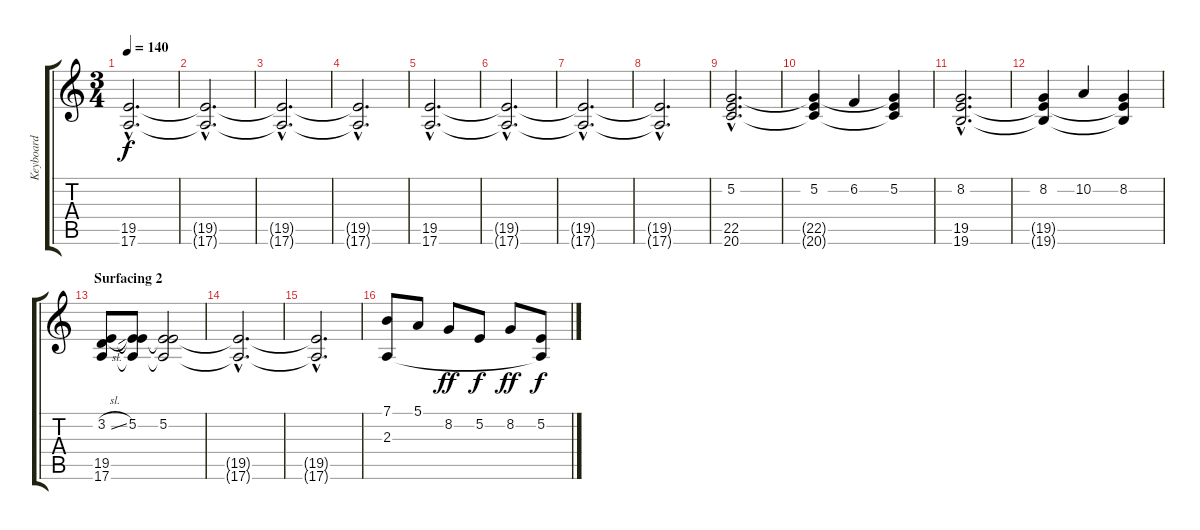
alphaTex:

\track ("Keyboard" "Keyboard") {instrument drawbarorgan}
\staff {score tabs}
\tuning (E4 B3 G3 D3 A2 E2) {hide}
\ts (3 4)
\tempo 140
\clef g2
\ks c
(19.5{hac} 17.6{hac}).2{d dy f} |
(19.5{hac t} 17.6{hac t}).2{d} |
(19.5{hac t} 17.6{hac t}).2{d} |
(19.5{hac t} 17.6{hac t}).2{d} |
(19.5{hac} 17.6{hac}).2{d} |
(19.5{hac t} 17.6{hac t}).2{d} |
(19.5{hac t} 17.6{hac t}).2{d} |
(19.5{hac t} 17.6{hac t}).2{d} |
(5.2{hac} 22.5{hac} 20.6{hac}).2{d} |
(5.2 22.5{t} 20.6{t}).4 6.2.4 (5.2 22.5{t} 20.6{t}).4 |
(8.2{hac} 19.5{hac} 19.6{hac}).2{d} |
(8.2 19.5{t} 19.6{t}).4 10.2.4 (8.2 19.5{t} 19.6{t}).4 |
\section ("" "Surfacing 2")
(3.2{sl} 19.5 17.6).8 (5.2 19.5{t} 17.6{t}).8 (5.2 19.5{t} 17.6{t}).2 |
(19.5{hac t} 17.6{hac t}).2{d} |
(19.5{hac t} 17.6{hac t}).2{d} |
(7.1 2.3).8 5.1.8 8.2.8{dy ff} 5.2.8{dy f} 8.2.8{dy ff} (5.2 2.3{t}).8{dy f}
